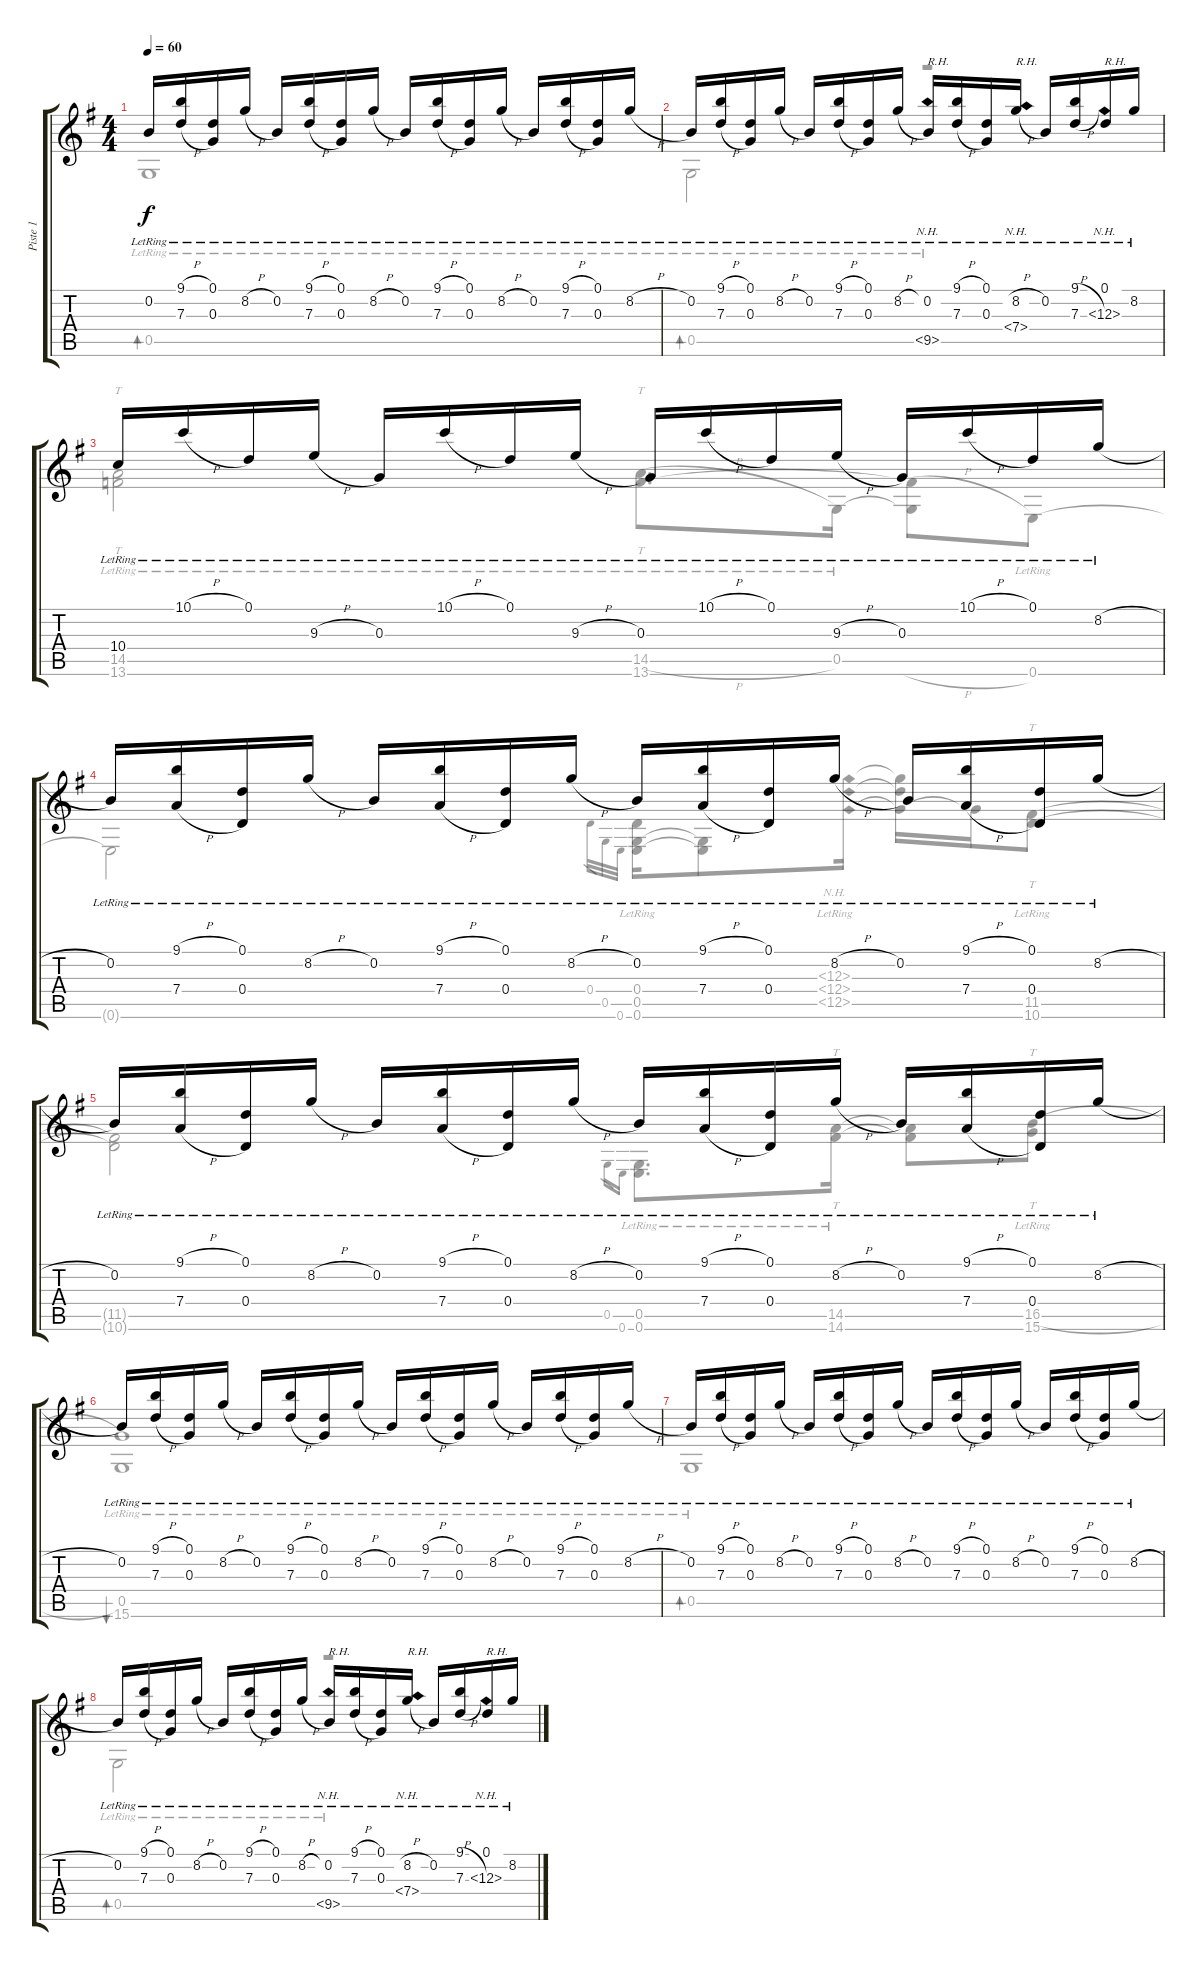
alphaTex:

\track ("Piste 1" "Piste 1") {instrument acousticguitarsteel}
\staff {score tabs}
\tuning (D4 B3 G3 D3 G2 E2) {hide}
\voice
\ts (4 4)
\tempo 60
\clef g2
\ks g
0.2{lr}.16{dy f} (9.1{h lr} 7.3{h lr}).16 (0.1{lr} 0.3{lr}).16 8.2{h lr}.16 0.2{lr}.16 (9.1{h lr} 7.3{h lr}).16 (0.1{lr} 0.3{lr}).16 8.2{h lr}.16 0.2{lr}.16 (9.1{h lr} 7.3{h lr}).16 (0.1{lr} 0.3{lr}).16 8.2{h lr}.16 0.2{lr}.16 (9.1{h lr} 7.3{h lr}).16 (0.1{lr} 0.3{lr}).16 8.2{h lr}.16 |
0.2{lr}.16 (9.1{h lr} 7.3{h lr}).16 (0.1{lr} 0.3{lr}).16 8.2{h lr}.16 0.2{lr}.16 (9.1{h lr} 7.3{h lr}).16 (0.1{lr} 0.3{lr}).16 8.2{h lr}.16 (0.2{lr} 9.5{nh lr}).16{txt "R.H."} (9.1{h lr} 7.3{h lr}).16 (0.1{lr} 0.3{lr}).16 (8.2{h lr} 7.4{nh lr}).16{txt "R.H."} 0.2{lr}.16 (9.1{h lr} 7.3{h lr}).16 (0.1{lr} 12.3{nh lr}).16{txt "R.H."} 8.2{lr}.16 |
10.4{lr}.16 10.1{h lr}.16 0.1{lr}.16 9.3{h lr}.16 0.3{lr}.16 10.1{h lr}.16 0.1{lr}.16 9.3{h lr}.16 0.3{lr}.16 10.1{h lr}.16 0.1{lr}.16 9.3{h lr}.16 0.3{lr}.16 10.1{h lr}.16 0.1{lr}.16 8.2{h lr}.16 |
0.2{lr}.16 (9.1{h lr} 7.4{h lr}).16 (0.1{lr} 0.4{lr}).16 8.2{h lr}.16 0.2{lr}.16 (9.1{h lr} 7.4{h lr}).16 (0.1{lr} 0.4{lr}).16 8.2{h lr}.16 0.2{lr}.16 (9.1{h lr} 7.4{h lr}).16 (0.1{lr} 0.4{lr}).16 8.2{h lr}.16 0.2{lr}.16 (9.1{h lr} 7.4{h lr}).16 (0.1{lr} 0.4{lr}).16 8.2{h lr}.16 |
0.2{lr}.16 (9.1{h lr} 7.4{h lr}).16 (0.1{lr} 0.4{lr}).16 8.2{h lr}.16 0.2{lr}.16 (9.1{h lr} 7.4{h lr}).16 (0.1{lr} 0.4{lr}).16 8.2{h lr}.16 0.2{lr}.16 (9.1{h lr} 7.4{h lr}).16 (0.1{lr} 0.4{lr}).16 8.2{h lr}.16 0.2{lr}.16 (9.1{h lr} 7.4{h lr}).16 (0.1{lr} 0.4{lr}).16 8.2{h lr}.16 |
0.2{lr}.16 (9.1{h lr} 7.3{h lr}).16 (0.1{lr} 0.3{lr}).16 8.2{h lr}.16 0.2{lr}.16 (9.1{h lr} 7.3{h lr}).16 (0.1{lr} 0.3{lr}).16 8.2{h lr}.16 0.2{lr}.16 (9.1{h lr} 7.3{h lr}).16 (0.1{lr} 0.3{lr}).16 8.2{h lr}.16 0.2{lr}.16 (9.1{h lr} 7.3{h lr}).16 (0.1{lr} 0.3{lr}).16 8.2{h lr}.16 |
0.2{lr}.16 (9.1{h lr} 7.3{h lr}).16 (0.1{lr} 0.3{lr}).16 8.2{h lr}.16 0.2{lr}.16 (9.1{h lr} 7.3{h lr}).16 (0.1{lr} 0.3{lr}).16 8.2{h lr}.16 0.2{lr}.16 (9.1{h lr} 7.3{h lr}).16 (0.1{lr} 0.3{lr}).16 8.2{h lr}.16 0.2{lr}.16 (9.1{h lr} 7.3{h lr}).16 (0.1{lr} 0.3{lr}).16 8.2{h lr}.16 |
0.2{lr}.16 (9.1{h lr} 7.3{h lr}).16 (0.1{lr} 0.3{lr}).16 8.2{h lr}.16 0.2{lr}.16 (9.1{h lr} 7.3{h lr}).16 (0.1{lr} 0.3{lr}).16 8.2{h lr}.16 (0.2{lr} 9.5{nh lr}).16{txt "R.H."} (9.1{h lr} 7.3{h lr}).16 (0.1{lr} 0.3{lr}).16 (8.2{h lr} 7.4{nh lr}).16{txt "R.H."} 0.2{lr}.16 (9.1{h lr} 7.3{h lr}).16 (0.1{lr} 12.3{nh lr}).16{txt "R.H."} 8.2{lr}.16
\voice
\clef g2
\ottava regular
\simile none
\ks g
0.5{lr}.1{bd 60 dy f} |
0.5{lr}.2{bd 60} r.2 |
(14.5{lr} 13.6{lr}).2{tt} (14.5{h lr} 13.6{lr}).8{tt d} 0.5{lr}.16 (0.5{t} 13.6{h t}).8 0.6{lr}.8 |
0.6{t}.2 0.4.32{gr} 0.5.32{gr} 0.6.32{gr} (0.4{lr} 0.5{lr} 0.6{lr}).16 (0.5{t} 0.6{t}).8 (12.3{nh lr} 12.4{nh lr} 12.5{nh lr}).16 (12.3{t} 12.4{t} 12.5{t}).16 12.5{t}.16 (11.5{lr} 10.6{lr}).8{tt} |
(11.5{t} 10.6{t}).2 0.5.16{gr} 0.6.16{gr} (0.5{lr} 0.6{lr}).8{d} (14.5{lr} 14.6{lr}).16{tt} (14.5{t} 14.6{t}).8 (16.5{h lr} 15.6{lr}).8{tt} |
(0.5{lr} 15.6{lr}).1{bu 60} |
0.5{lr}.1{bd 60} |
0.5{lr}.2{bd 60} r.2
